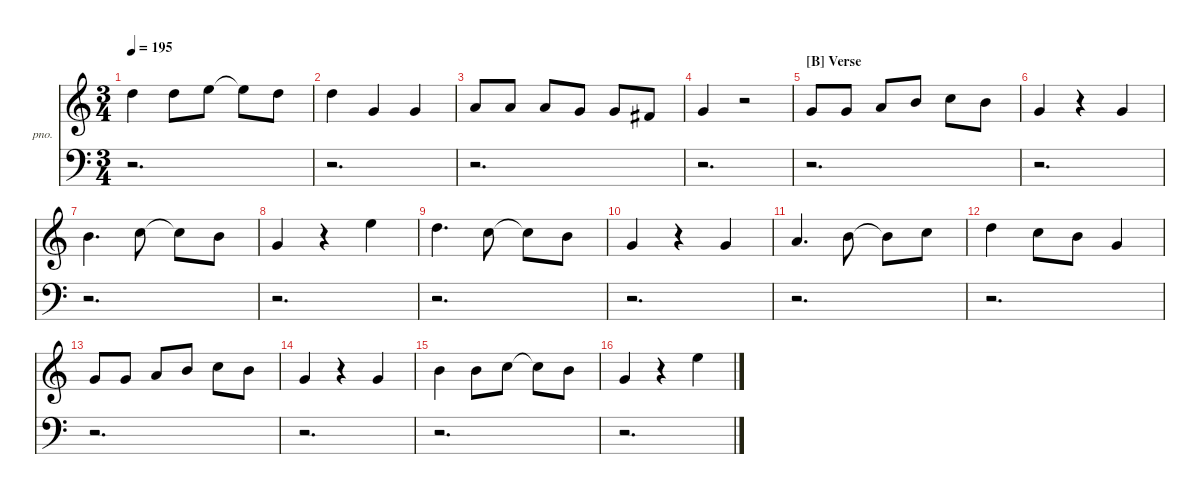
\hideDynamics
\bracketExtendMode nobrackets
\firstSystemTrackNameOrientation horizontal
\track ("Vocal" "pno.") {instrument acousticgrandpiano}
\staff {score}
\tuning (E4 B3 G3 D3 A2 E2)
\ts (3 4)
\tempo 195
\clef g2
\ks aminor
10.1.4{dy ff} 10.1.8 12.1.8 12.1{t}.8 10.1.8 |
10.1.4 3.1.4 3.1.4 |
5.1.8 5.1.8 5.1.8 3.1.8 3.1.8 2.1{acc #}.8 |
3.1.4 r.2 |
\section ("B" "Verse")
3.1.8 3.1.8 5.1.8 7.1.8 8.1.8 7.1.8 |
3.1.4 r.4 3.1.4 |
7.1.4{d} 8.1.8 8.1{t}.8 7.1.8 |
3.1.4 r.4 12.1.4 |
10.1.4{d} 8.1.8 8.1{t}.8 7.1.8 |
3.1.4 r.4 3.1.4 |
5.1.4{d} 7.1.8 7.1{t}.8 8.1.8 |
10.1.4 8.1.8 7.1.8 3.1.4 |
3.1.8 3.1.8 5.1.8 7.1.8 8.1.8 7.1.8 |
3.1.4 r.4 3.1.4 |
7.1.4 7.1.8 8.1.8 8.1{t}.8 7.1.8 |
3.1.4 r.4 12.1.4
\staff {score}
\tuning (G2 D2 A1 E1 B0)
\clef f4
\ottava regular
\simile none
\ks aminor
r.2{d dy ff} |
r.2{d} |
r.2{d} |
r.2{d} |
r.2{d} |
r.2{d} |
r.2{d} |
r.2{d} |
r.2{d} |
r.2{d} |
r.2{d} |
r.2{d} |
r.2{d} |
r.2{d} |
r.2{d} |
r.2{d}
